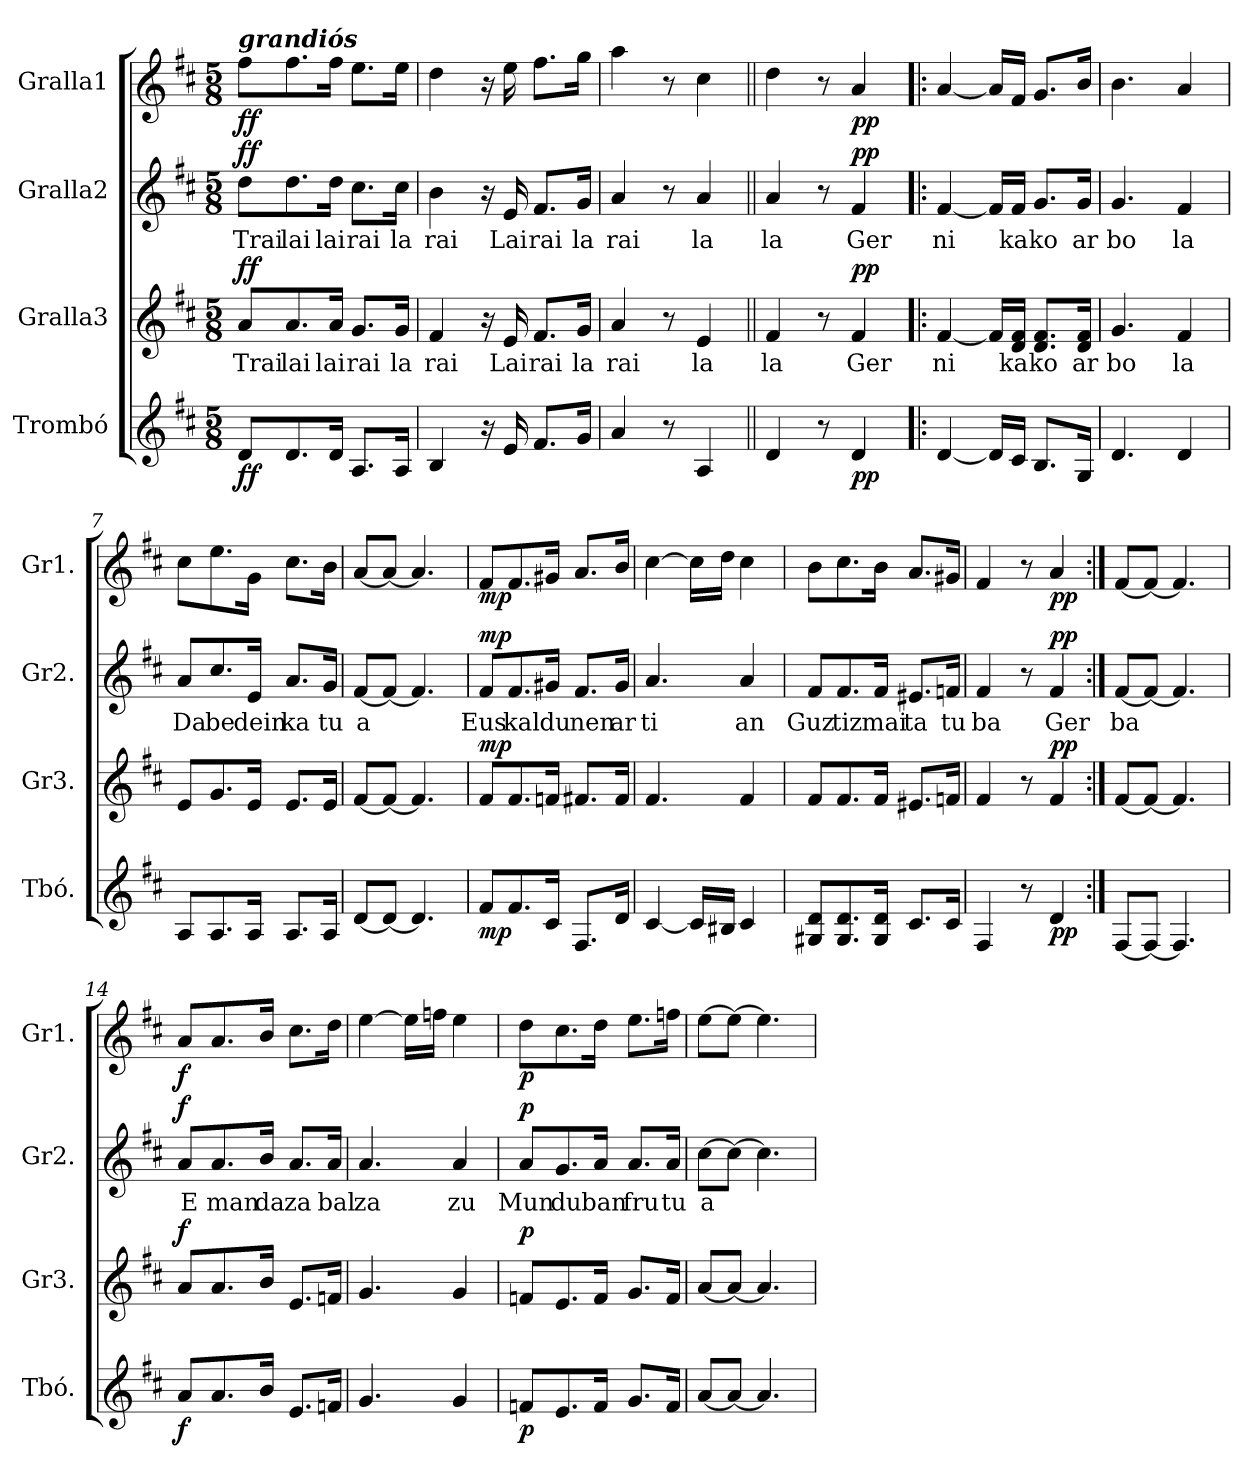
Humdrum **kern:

**kern	**dynam	**kern	**text	**dynam	**kern	**text	**dynam	**kern	**dynam
*part4	*part4	*part3	*part3	*part3	*part2	*part2	*part2	*part1	*part1
*staff4	*staff4	*staff3	*staff3	*staff3	*staff2	*staff2	*staff2	*staff1	*staff1
*I"Trombó	*	*I"Gralla3	*	*	*I"Gralla2	*	*	*I"Gralla1	*
*I'Tbó.	*	*I'Gr3.	*	*	*I'Gr2.	*	*	*I'Gr1.	*
*clefG2	*	*clefG2	*	*	*clefG2	*	*	*clefG2	*
*k[f#c#]	*	*k[f#c#]	*	*	*k[f#c#]	*	*	*k[f#c#]	*
*M5/8	*	*M5/8	*	*	*M5/8	*	*	*M5/8	*
*MM80	*	*MM80	*	*	*MM80	*	*	*MM80	*
=1	=1	=1	=1	=1	=1	=1	=1	=1	=1
!	!	!	!	!	!	!	!	!LO:TX:a:Bi:t=grandiós	!
!	!LO:DY:b	!	!LO:LY:b	!LO:DY:b	!	!LO:LY:b	!LO:DY:b	!	!LO:DY:b
8d/L	ff	8a/L	Trai	ff	8dd\L	Trai	ff	8ff#\L	ff
!	!	!	!LO:LY:b	!	!	!LO:LY:b	!	!	!
8.d/	.	8.a/	lai	.	8.dd\	lai	.	8.ff#\	.
!	!	!	!LO:LY:b	!	!	!LO:LY:b	!	!	!
16d/Jk	.	16a/Jk	lai	.	16dd\Jk	lai	.	16ff#\Jk	.
!	!	!	!LO:LY:b	!	!	!LO:LY:b	!	!	!
8.A/L	.	8.g/L	rai	.	8.cc#\L	rai	.	8.ee\L	.
!	!	!	!LO:LY:b	!	!	!LO:LY:b	!	!	!
16A/Jk	.	16g/Jk	la	.	16cc#\Jk	la	.	16ee\Jk	.
=2	=2	=2	=2	=2	=2	=2	=2	=2	=2
!	!	!	!LO:LY:b	!	!	!LO:LY:b	!	!	!
4B/	.	4f#/	rai	.	4b\	rai	.	4dd\	.
16r	.	16r	.	.	16r	.	.	16r	.
!	!	!	!LO:LY:b	!	!	!LO:LY:b	!	!	!
16e/	.	16e/	Lai	.	16e/	Lai	.	16ee\	.
!	!	!	!LO:LY:b	!	!	!LO:LY:b	!	!	!
8.f#/L	.	8.f#/L	rai	.	8.f#/L	rai	.	8.ff#\L	.
!	!	!	!LO:LY:b	!	!	!LO:LY:b	!	!	!
16g/Jk	.	16g/Jk	la	.	16g/Jk	la	.	16gg\Jk	.
=3	=3	=3	=3	=3	=3	=3	=3	=3	=3
!	!	!	!LO:LY:b	!	!	!LO:LY:b	!	!	!
4a/	.	4a/	rai	.	4a/	rai	.	4aa\	.
8r	.	8r	.	.	8r	.	.	8r	.
!	!	!	!LO:LY:b	!	!	!LO:LY:b	!	!	!
4A/	.	4e/	la	.	4a/	la	.	4cc#\	.
=4||	=4||	=4||	=4||	=4||	=4||	=4||	=4||	=4||	=4||
!	!	!	!LO:LY:b	!	!	!LO:LY:b	!	!	!
4d/	.	4f#/	la	.	4a/	la	.	4dd\	.
8r	.	8r	.	.	8r	.	.	8r	.
!	!LO:DY:b	!	!LO:LY:b	!LO:DY:b	!	!LO:LY:b	!LO:DY:b	!	!LO:DY:b
4d/	pp	4f#/	Ger	pp	4f#/	Ger	pp	4a/	pp
=5!|:	=5!|:	=5!|:	=5!|:	=5!|:	=5!|:	=5!|:	=5!|:	=5!|:	=5!|:
!	!	!	!LO:LY:b	!	!	!LO:LY:b	!	!	!
[4d/	.	[4f#/	ni	.	[4f#/	ni	.	[4a/	.
16d/LL]	.	16f#/LL]	.	.	16f#/LL]	.	.	16a/LL]	.
!	!	!	!LO:LY:b	!	!	!LO:LY:b	!	!	!
16c#/JJ	.	16d/ 16f#/JJ	ka	.	16f#/JJ	ka	.	16f#/JJ	.
!	!	!	!LO:LY:b	!	!	!LO:LY:b	!	!	!
8.B/L	.	8.d/ 8.f#/L	ko	.	8.g/L	ko	.	8.g/L	.
!	!	!	!LO:LY:b	!	!	!LO:LY:b	!	!	!
16G/Jk	.	16d/ 16f#/Jk	ar	.	16g/Jk	ar	.	16b/Jk	.
=6	=6	=6	=6	=6	=6	=6	=6	=6	=6
!	!	!	!LO:LY:b	!	!	!LO:LY:b	!	!	!
4.d/	.	4.g/	bo	.	4.g/	bo	.	4.b\	.
!	!	!	!LO:LY:b	!	!	!LO:LY:b	!	!	!
4d/	.	4f#/	la	.	4f#/	la	.	4a/	.
!!LO:LB:g=z
=7	=7	=7	=7	=7	=7	=7	=7	=7	=7
!	!	!	!	!	!	!LO:LY:b	!	!	!
8A/L	.	8e/L	.	.	8a/L	Da	.	8cc#\L	.
!	!	!	!	!	!	!LO:LY:b	!	!	!
8.A/	.	8.g/	.	.	8.cc#/	be	.	8.ee\	.
!	!	!	!	!	!	!LO:LY:b	!	!	!
16A/Jk	.	16e/Jk	.	.	16e/Jk	dein	.	16g\Jk	.
!	!	!	!	!	!	!LO:LY:b	!	!	!
8.A/L	.	8.e/L	.	.	8.a/L	ka	.	8.cc#\L	.
!	!	!	!	!	!	!LO:LY:b	!	!	!
16A/Jk	.	16e/Jk	.	.	16g/Jk	tu	.	16b\Jk	.
=8	=8	=8	=8	=8	=8	=8	=8	=8	=8
!	!	!	!	!	!	!LO:LY:b	!	!	!
[8d/L	.	[8f#/L	.	.	[8f#/L	a	.	[8a/L	.
8d/J_	.	8f#/J_	.	.	8f#/J_	.	.	8a/J_	.
4.d/]	.	4.f#/]	.	.	4.f#/]	.	.	4.a/]	.
=9	=9	=9	=9	=9	=9	=9	=9	=9	=9
!	!LO:DY:b	!	!	!LO:DY:b	!	!LO:LY:b	!LO:DY:b	!	!LO:DY:b
8f#/L	mp	8f#/L	.	mp	8f#/L	Eus	mp	8f#/L	mp
!	!	!	!	!	!	!LO:LY:b	!	!	!
8.f#/	.	8.f#/	.	.	8.f#/	kal	.	8.f#/	.
!	!	!	!	!	!	!LO:LY:b	!	!	!
16c#/Jk	.	16fn/Jk	.	.	16g#X/Jk	du	.	16g#X/Jk	.
!	!	!	!	!	!	!LO:LY:b	!	!	!
8.F#/L	.	8.f#X/L	.	.	8.f#/L	nen	.	8.a/L	.
!	!	!	!	!	!	!LO:LY:b	!	!	!
16d/Jk	.	16f#/Jk	.	.	16g#/Jk	ar	.	16b/Jk	.
=10	=10	=10	=10	=10	=10	=10	=10	=10	=10
!	!	!	!	!	!	!LO:LY:b	!	!	!
[4c#/	.	4.f#/	.	.	4.a/	ti	.	[4cc#\	.
16c#/LL]	.	.	.	.	.	.	.	16cc#\LL]	.
16B#X/JJ	.	.	.	.	.	.	.	16dd\JJ	.
!	!	!	!	!	!	!LO:LY:b	!	!	!
4c#/	.	4f#/	.	.	4a/	an	.	4cc#\	.
=11	=11	=11	=11	=11	=11	=11	=11	=11	=11
!	!	!	!	!	!	!LO:LY:b	!	!	!
8G#X/ 8d/L	.	8f#/L	.	.	8f#/L	Guz	.	8b\L	.
!	!	!	!	!	!	!LO:LY:b	!	!	!
8.G#/ 8.d/	.	8.f#/	.	.	8.f#/	tiz	.	8.cc#\	.
!	!	!	!	!	!	!LO:LY:b	!	!	!
16G#/ 16d/Jk	.	16f#/Jk	.	.	16f#/Jk	mai	.	16b\Jk	.
!	!	!	!	!	!	!LO:LY:b	!	!	!
8.c#/L	.	8.e#X/L	.	.	8.e#X/L	ta	.	8.a/L	.
!	!	!	!	!	!	!LO:LY:b	!	!	!
16c#/Jk	.	16fn/Jk	.	.	16fn/Jk	tu	.	16g#X/Jk	.
!!LO:LB:g=z
=12	=12	=12	=12	=12	=12	=12	=12	=12	=12
!	!	!	!	!	!	!LO:LY:b	!	!	!
4F#/	.	4f#/	.	.	4f#/	ba	.	4f#/	.
8r	.	8r	.	.	8r	.	.	8r	.
!	!LO:DY:b	!	!	!LO:DY:b	!	!LO:LY:b	!LO:DY:b	!	!LO:DY:b
4d/	pp	4f#/	.	pp	4f#/	Ger	pp	4a/	pp
=13:|!	=13:|!	=13:|!	=13:|!	=13:|!	=13:|!	=13:|!	=13:|!	=13:|!	=13:|!
!	!	!	!	!	!	!LO:LY:b	!	!	!
[8F#/L	.	[8f#/L	.	.	[8f#/L	ba	.	[8f#/L	.
8F#/J_	.	8f#/J_	.	.	8f#/J_	.	.	8f#/J_	.
4.F#/]	.	4.f#/]	.	.	4.f#/]	.	.	4.f#/]	.
=14	=14	=14	=14	=14	=14	=14	=14	=14	=14
!	!LO:DY:b	!	!	!LO:DY:b	!	!LO:LY:b	!LO:DY:b	!	!LO:DY:b
8a/L	f	8a/L	.	f	8a/L	E	f	8a/L	f
!	!	!	!	!	!	!LO:LY:b	!	!	!
8.a/	.	8.a/	.	.	8.a/	man	.	8.a/	.
!	!	!	!	!	!	!LO:LY:b	!	!	!
16b/Jk	.	16b/Jk	.	.	16b/Jk	da	.	16b/Jk	.
!	!	!	!	!	!	!LO:LY:b	!	!	!
8.e/L	.	8.e/L	.	.	8.a/L	za	.	8.cc#\L	.
!	!	!	!	!	!	!LO:LY:b	!	!	!
16fn/Jk	.	16fn/Jk	.	.	16a/Jk	bal	.	16dd\Jk	.
=15	=15	=15	=15	=15	=15	=15	=15	=15	=15
!	!	!	!	!	!	!LO:LY:b	!	!	!
4.g/	.	4.g/	.	.	4.a/	za	.	[4ee\	.
.	.	.	.	.	.	.	.	16ee\LL]	.
.	.	.	.	.	.	.	.	16ffn\JJ	.
!	!	!	!	!	!	!LO:LY:b	!	!	!
4g/	.	4g/	.	.	4a/	zu	.	4ee\	.
=16	=16	=16	=16	=16	=16	=16	=16	=16	=16
!	!LO:DY:b	!	!	!LO:DY:b	!	!LO:LY:b	!LO:DY:b	!	!LO:DY:b
8fn/L	p	8fn/L	.	p	8a/L	Mun	p	8dd\L	p
!	!	!	!	!	!	!LO:LY:b	!	!	!
8.e/	.	8.e/	.	.	8.g/	du	.	8.cc#\	.
!	!	!	!	!	!	!LO:LY:b	!	!	!
16f/Jk	.	16f/Jk	.	.	16a/Jk	ban	.	16dd\Jk	.
!	!	!	!	!	!	!LO:LY:b	!	!	!
8.g/L	.	8.g/L	.	.	8.a/L	fru	.	8.ee\L	.
!	!	!	!	!	!	!LO:LY:b	!	!	!
16f/Jk	.	16f/Jk	.	.	16a/Jk	tu	.	16ffn\Jk	.
=17	=17	=17	=17	=17	=17	=17	=17	=17	=17
!	!	!	!	!	!	!LO:LY:b	!	!	!
[8a/L	.	[8a/L	.	.	[8cc#\L	a	.	[8ee\L	.
8a/J_	.	8a/J_	.	.	8cc#\J_	.	.	8ee\J_	.
4.a/]	.	4.a/]	.	.	4.cc#\]	.	.	4.ee\]	.
=	=	=	=	=	=	=	=	=	=
*-	*-	*-	*-	*-	*-	*-	*-	*-	*-
